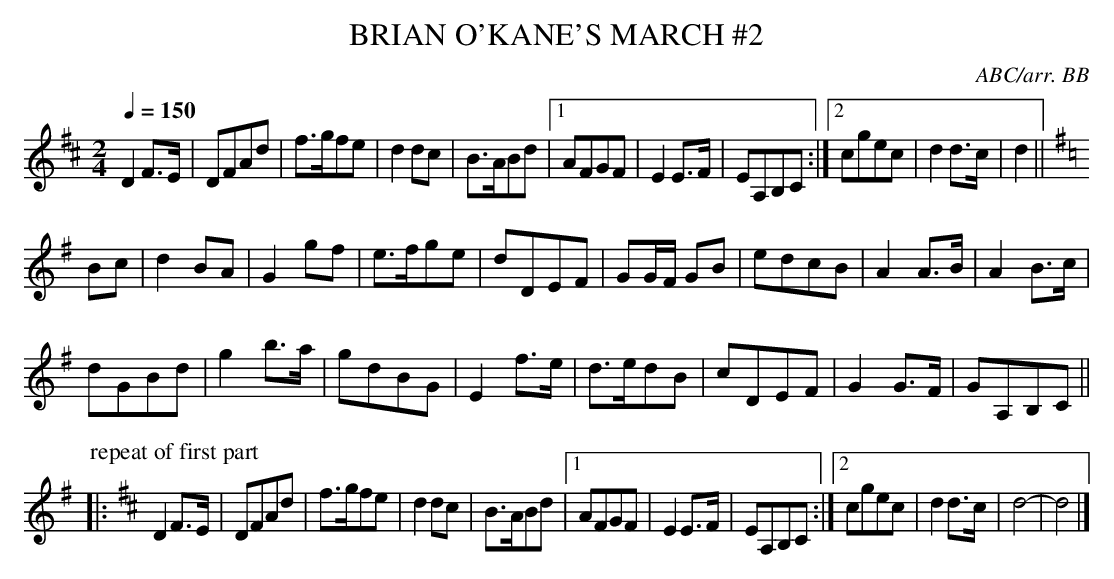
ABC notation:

X:1
T:BRIAN O'KANE'S MARCH #2
C:ABC/arr. BB
marked that way in the source.
Q:1/4=150
L:1/8
M:2/4
K:D
D2F>E|DFAd|f>gfe|d2dc|B>ABd|1 AFGF|E2E>F|EA,B,C:|\
[2 cgec|d2d>c|d2||
K:G
Bc|d2BA|G2gf|e>fge|dDEF|GG/F/ GB|edcB|A2A>B|A2B>c|
dGBd|g2b>a|gdBG|E2f>e|d>edB|cDEF|G2G>F|GA,B,C||
P:repeat of first part
K:D
|:D2F>E|DFAd|f>gfe|d2dc|B>ABd|1 AFGF|E2E>F|EA,B,C:|\
[2 cgec|d2d>c|d4-|d4|]
